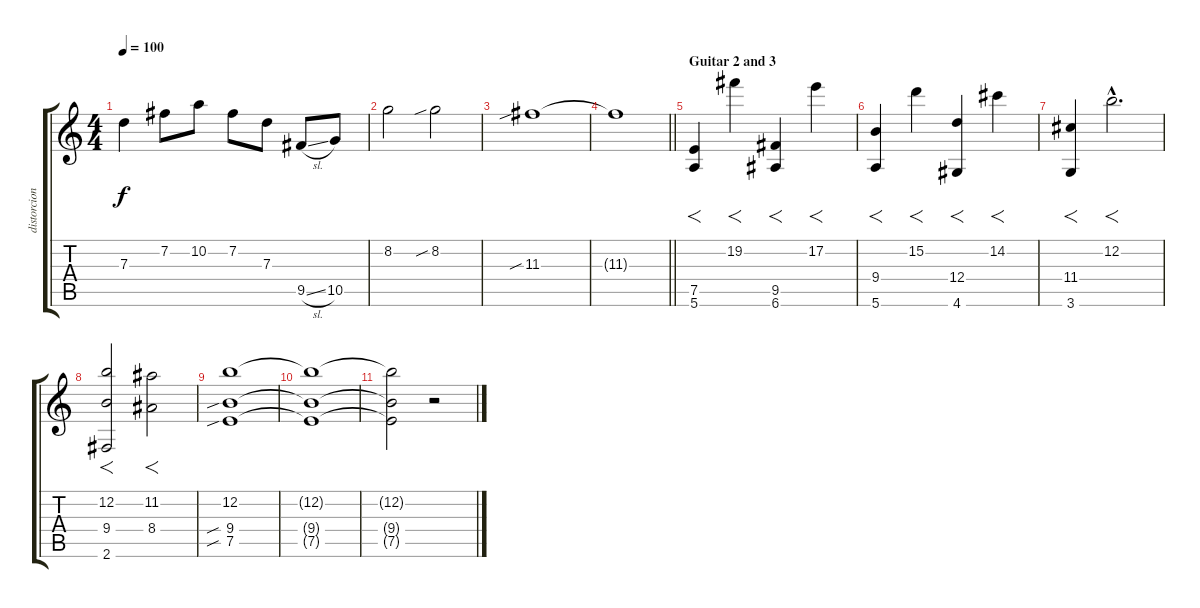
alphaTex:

\track ("distorcion" "distorcion") {instrument distortionguitar}
\staff {score tabs}
\tuning (E4 B3 G3 D3 A2 E2) {hide}
\ts (4 4)
\tempo 100
\clef g2
\ks c
7.3{t}.4{dy f} 7.2.8 10.2.8 7.2.8 7.3.8 9.5{sl}.8 10.5.8 |
8.2.2 8.2{sib}.2 |
11.3{sib}.1 |
\barLineRight lightlight
11.3{t}.1 |
\section ("" "Guitar 2 and 3")
(7.5 5.6).4{f} 19.2.4{f} (9.5 6.6).4{f} 17.2.4{f} |
(9.4 5.6).4{f} 15.2.4{f} (12.4 4.6).4{f} 14.2.4{f} |
(11.4 3.6).4{f} 12.2{hac}.2{f d} |
(12.2 9.4 2.6).2{f} (11.2 8.4).2{f} |
(12.2 9.4{sib} 7.5{sib}).1 |
(12.2{t} 9.4{t} 7.5{t}).1 |
(12.2{t} 9.4{t} 7.5{t}).2 r.2
